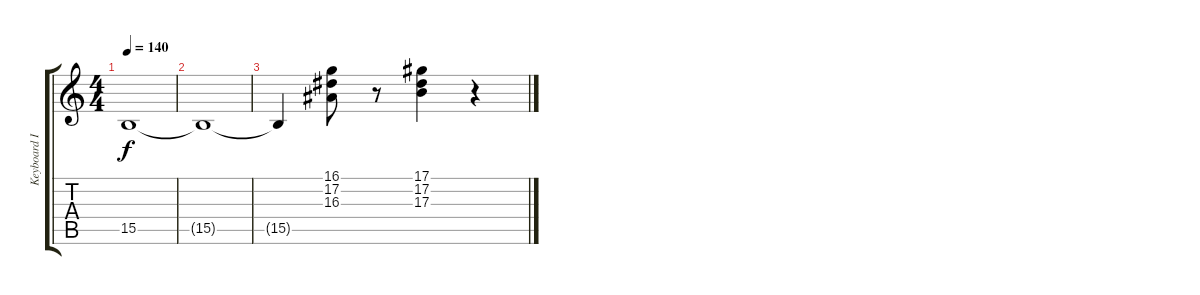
\track ("Keyboard II" "Keyboard I") {instrument rockorgan}
\staff {score tabs}
\tuning (Eb4 Bb3 Gb3 Db3 Ab2 Eb2) {hide}
\ts (4 4)
\tempo 140
\clef g2
\ks c
15.5{t}.1{dy f} |
15.5{t}.1 |
15.5{t}.4 (16.1 17.2 16.3).8 r.8 (17.1 17.2 17.3).4 r.4
